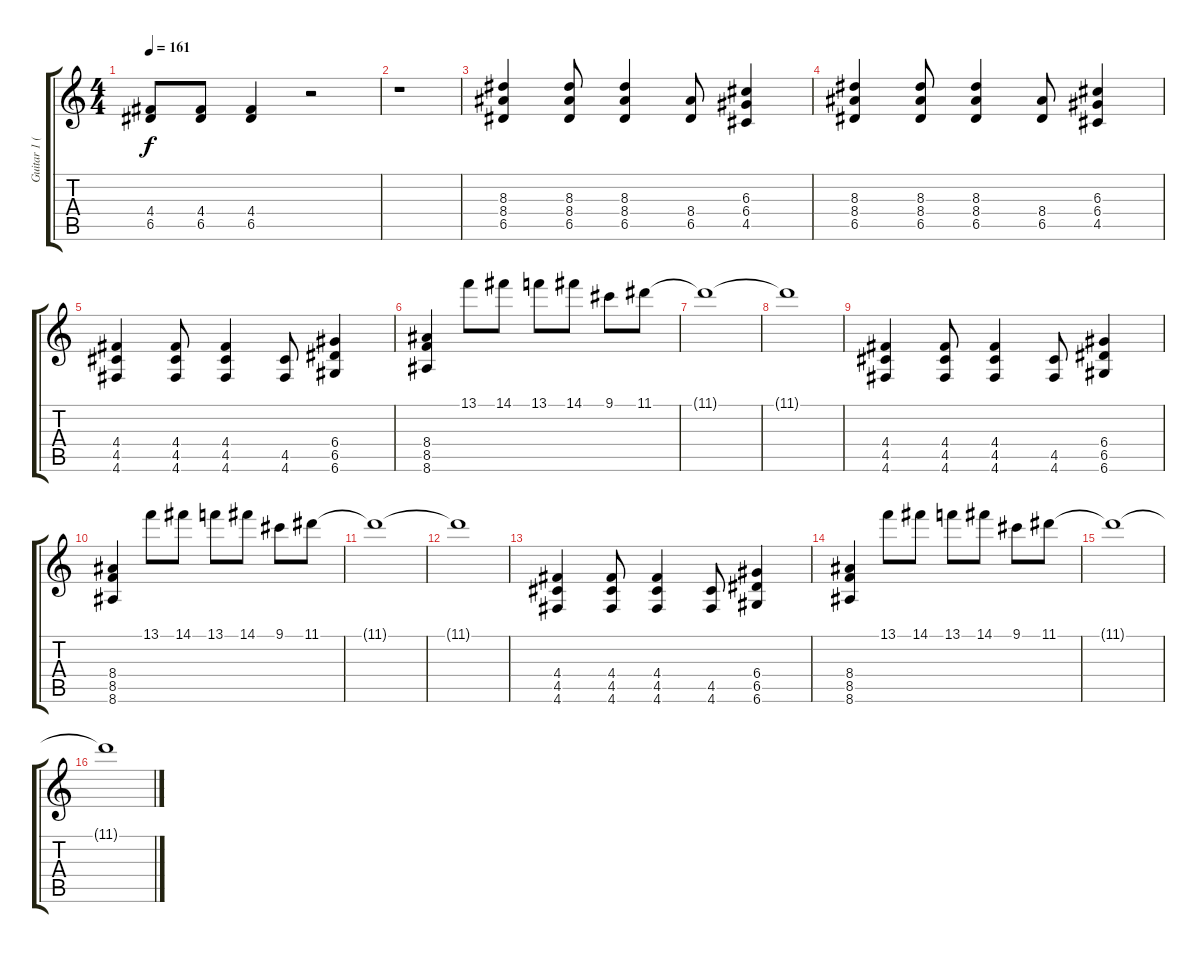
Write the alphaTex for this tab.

\track ("Guitar 1 (Lead)" "Guitar 1 (") {instrument overdrivenguitar}
\staff {score tabs}
\tuning (E4 B3 G3 D3 A2 D2) {hide}
\ts (4 4)
\tempo 161
\clef g2
\ks c
(4.4 6.5).8{dy f} (4.4 6.5).8 (4.4 6.5).4 r.2 |
r.1 |
(8.3 8.4 6.5).4 (8.3 8.4 6.5).8 (8.3 8.4 6.5).4 (8.4 6.5).8 (6.3 6.4 4.5).4 |
(8.3 8.4 6.5).4 (8.3 8.4 6.5).8 (8.3 8.4 6.5).4 (8.4 6.5).8 (6.3 6.4 4.5).4 |
(4.4 4.5 4.6).4 (4.4 4.5 4.6).8 (4.4 4.5 4.6).4 (4.5 4.6).8 (6.4 6.5 6.6).4 |
(8.4 8.5 8.6).4 13.1.8 14.1.8 13.1.8 14.1.8 9.1.8 11.1.8 |
11.1{t}.1 |
11.1{t}.1 |
(4.4 4.5 4.6).4 (4.4 4.5 4.6).8 (4.4 4.5 4.6).4 (4.5 4.6).8 (6.4 6.5 6.6).4 |
(8.4 8.5 8.6).4 13.1.8 14.1.8 13.1.8 14.1.8 9.1.8 11.1.8 |
11.1{t}.1 |
11.1{t}.1 |
(4.4 4.5 4.6).4 (4.4 4.5 4.6).8 (4.4 4.5 4.6).4 (4.5 4.6).8 (6.4 6.5 6.6).4 |
(8.4 8.5 8.6).4 13.1.8 14.1.8 13.1.8 14.1.8 9.1.8 11.1.8 |
11.1{t}.1 |
11.1{t}.1
